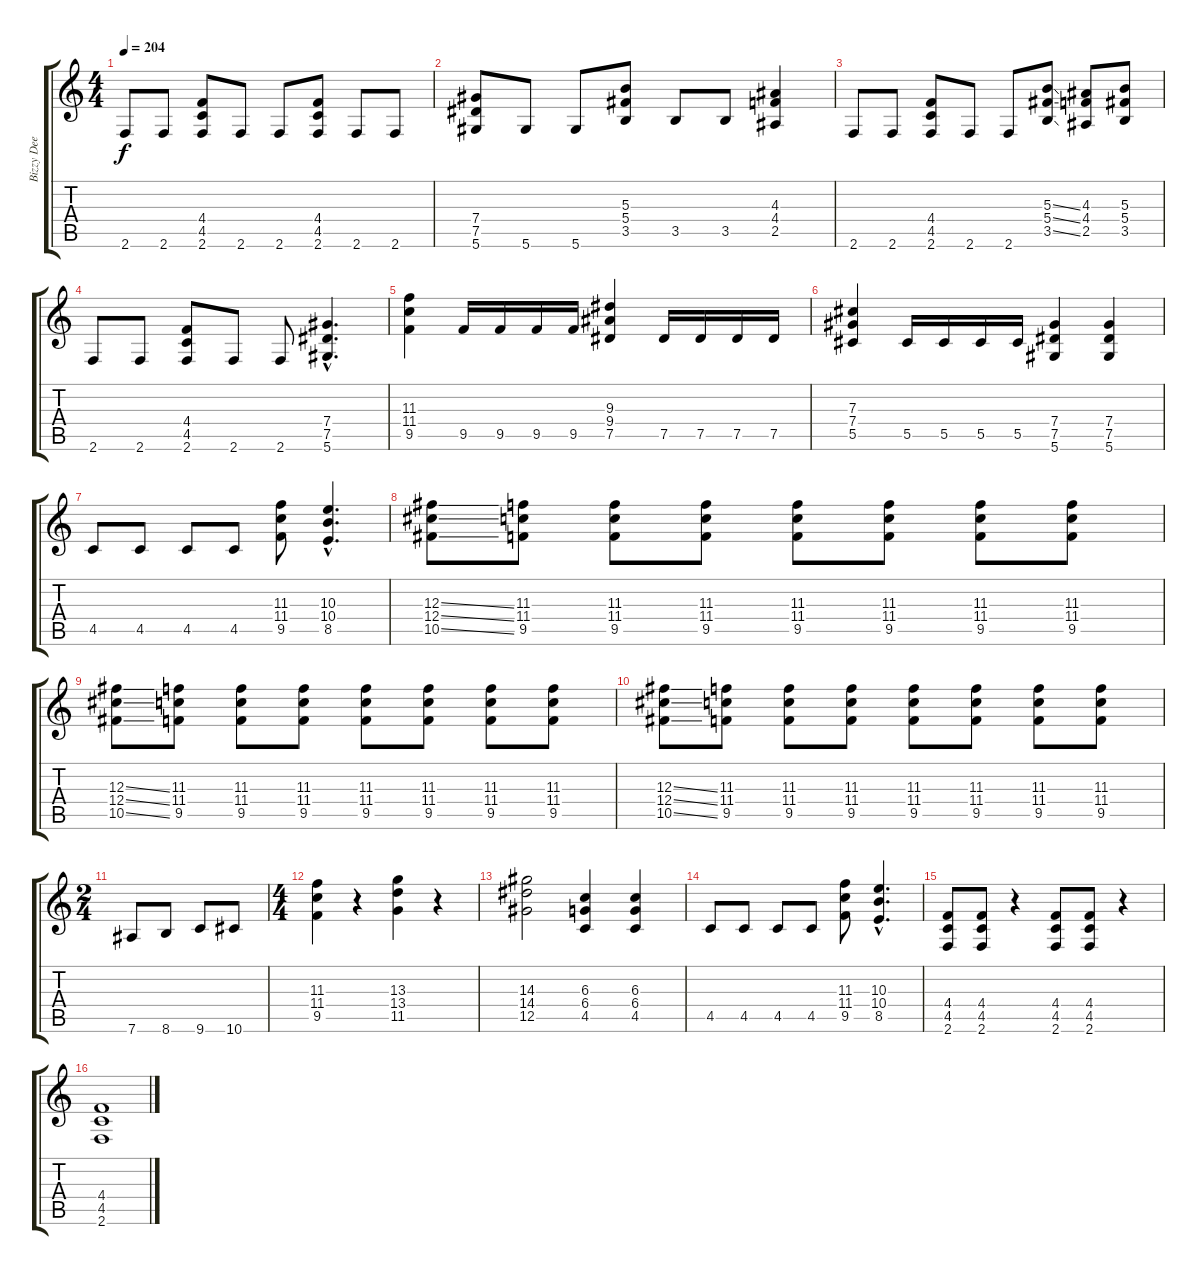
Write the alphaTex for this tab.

\track ("Bizzy Dee" "Bizzy Dee") {instrument distortionguitar}
\staff {score tabs}
\tuning (Eb4 Bb3 Gb3 Db3 Ab2 Eb2) {hide}
\ts (4 4)
\tempo 204
\clef g2
\ks c
2.6.8{dy f} 2.6.8 (4.4 4.5 2.6).8 2.6.8 2.6.8 (4.4 4.5 2.6).8 2.6.8 2.6.8 |
(7.4 7.5 5.6).8 5.6.8 5.6.8 (5.3 5.4 3.5).8 3.5.8 3.5.8 (4.3 4.4 2.5).4 |
2.6.8 2.6.8 (4.4 4.5 2.6).8 2.6.8 2.6.8 (5.3{ss} 5.4{ss} 3.5{ss}).8 (4.3 4.4 2.5).8 (5.3 5.4 3.5).8 |
2.6.8 2.6.8 (4.4 4.5 2.6).8 2.6.8 2.6.8 (7.4{hac} 7.5{hac} 5.6{hac}).4{d} |
(11.3 11.4 9.5).4 9.5.16 9.5.16 9.5.16 9.5.16 (9.3 9.4 7.5).4 7.5.16 7.5.16 7.5.16 7.5.16 |
(7.3 7.4 5.5).4 5.5.16 5.5.16 5.5.16 5.5.16 (7.4 7.5 5.6).4 (7.4 7.5 5.6).4 |
4.5.8 4.5.8 4.5.8 4.5.8 (11.3 11.4 9.5).8 (10.3{hac} 10.4{hac} 8.5{hac}).4{d} |
(12.3{ss} 12.4{ss} 10.5{ss}).8 (11.3 11.4 9.5).8 (11.3 11.4 9.5).8 (11.3 11.4 9.5).8 (11.3 11.4 9.5).8 (11.3 11.4 9.5).8 (11.3 11.4 9.5).8 (11.3 11.4 9.5).8 |
(12.3{ss} 12.4{ss} 10.5{ss}).8 (11.3 11.4 9.5).8 (11.3 11.4 9.5).8 (11.3 11.4 9.5).8 (11.3 11.4 9.5).8 (11.3 11.4 9.5).8 (11.3 11.4 9.5).8 (11.3 11.4 9.5).8 |
(12.3{ss} 12.4{ss} 10.5{ss}).8 (11.3 11.4 9.5).8 (11.3 11.4 9.5).8 (11.3 11.4 9.5).8 (11.3 11.4 9.5).8 (11.3 11.4 9.5).8 (11.3 11.4 9.5).8 (11.3 11.4 9.5).8 |
\ts (2 4)
7.6.8 8.6.8 9.6.8 10.6.8 |
\ts (4 4)
(11.3 11.4 9.5).4 r.4 (13.3 13.4 11.5).4 r.4 |
(14.3 14.4 12.5).2 (6.3 6.4 4.5).4 (6.3 6.4 4.5).4 |
4.5.8 4.5.8 4.5.8 4.5.8 (11.3 11.4 9.5).8 (10.3{hac} 10.4{hac} 8.5{hac}).4{d} |
(4.4 4.5 2.6).8 (4.4 4.5 2.6).8 r.4 (4.4 4.5 2.6).8 (4.4 4.5 2.6).8 r.4 |
(4.4 4.5 2.6).1
